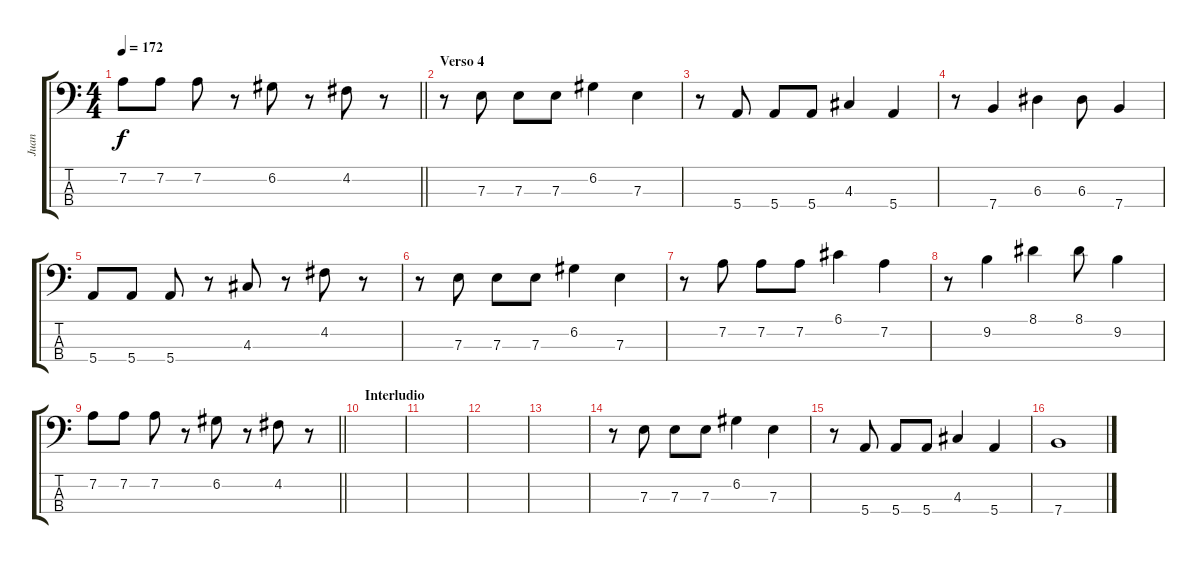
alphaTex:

\track ("Juan" "Juan") {instrument electricbassfinger}
\staff {score tabs}
\tuning (G2 D2 A1 E1) {hide}
\ts (4 4)
\tempo 172
\clef f4
\barLineRight lightlight
\ks c
7.2.8{dy f} 7.2.8 7.2.8 r.8 6.2.8 r.8 4.2.8 r.8 |
\section ("" "Verso 4")
r.8 7.3.8 7.3.8 7.3.8 6.2.4 7.3.4 |
r.8 5.4.8 5.4.8 5.4.8 4.3.4 5.4.4 |
r.8 7.4.4 6.3.4 6.3.8 7.4.4 |
5.4.8 5.4.8 5.4.8 r.8 4.3.8 r.8 4.2.8 r.8 |
r.8 7.3.8 7.3.8 7.3.8 6.2.4 7.3.4 |
r.8 7.2.8 7.2.8 7.2.8 6.1.4 7.2.4 |
r.8 9.2.4 8.1.4 8.1.8 9.2.4 |
\barLineRight lightlight
7.2.8 7.2.8 7.2.8 r.8 6.2.8 r.8 4.2.8 r.8 |
\section ("" "Interludio")
|
|
|
|
r.8 7.3.8 7.3.8 7.3.8 6.2.4 7.3.4 |
r.8 5.4.8 5.4.8 5.4.8 4.3.4 5.4.4 |
7.4.1
